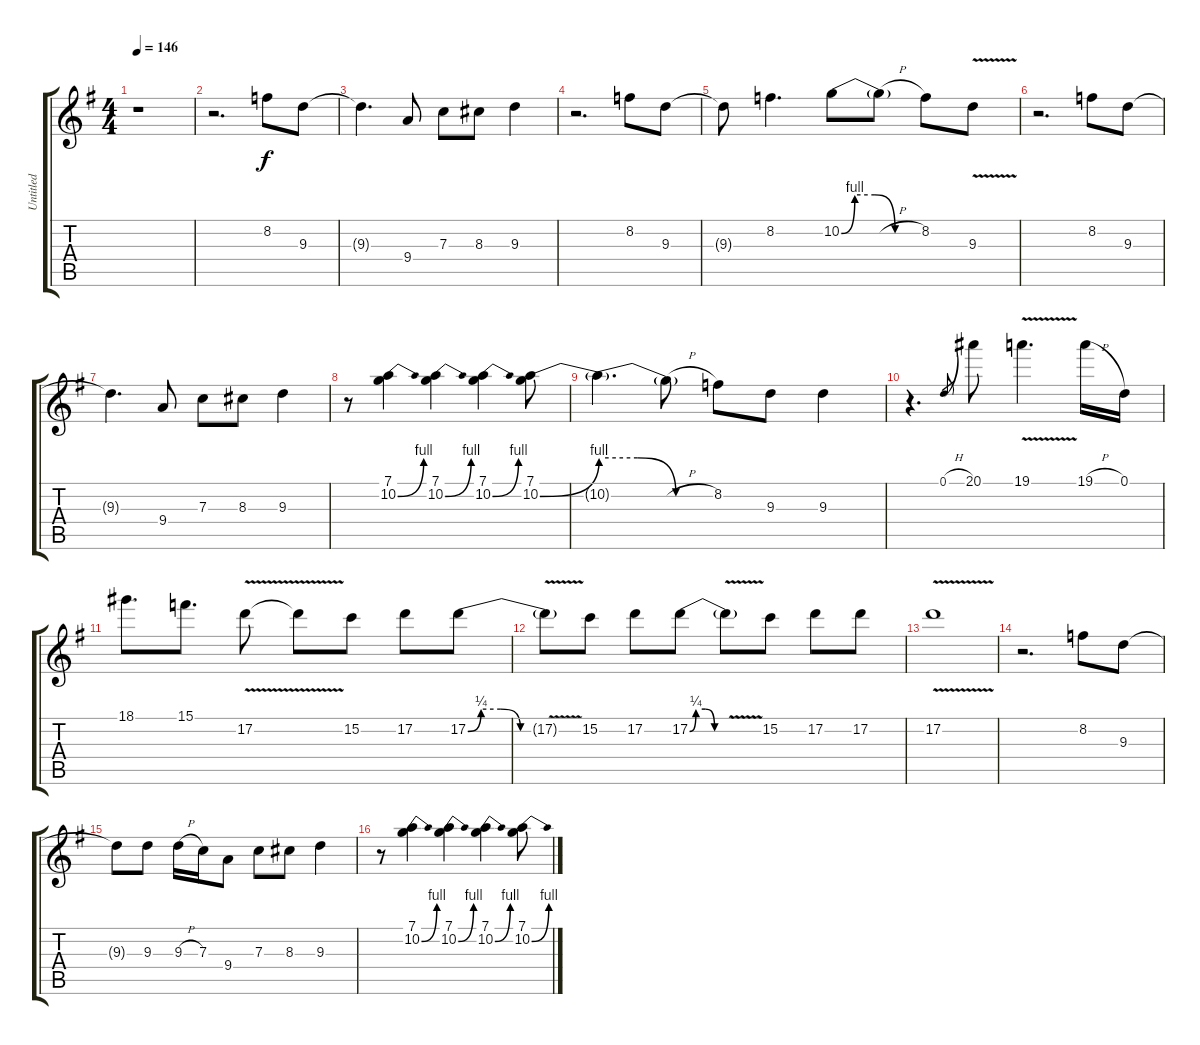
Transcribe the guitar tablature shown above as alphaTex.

\track ("Untitled" "Untitled") {instrument distortionguitar}
\staff {score tabs}
\tuning (D4 A3 F3 C3 G2 D2) {hide}
\ts (4 4)
\tempo 146
\clef g2
\ks g
r.1{dy f} |
r.2{d} 8.2.8 9.3.8 |
9.3{t}.4{d} 9.4.8 7.3.8 8.3.8 9.3.4 |
r.2{d} 8.2.8 9.3.8 |
9.3{t}.8 8.2.4{d} 10.2{be (custom 0 0 10 4 25 4 40 0 60 0)}.8 10.2{h t}.8 8.2.8 9.3{v}.8 |
r.2{d} 8.2.8 9.3.8 |
9.3{t}.4{d} 9.4.8 7.3.8 8.3.8 9.3.4 |
r.8 (7.1 10.2{be (bend 0 0 60 4)}).4 (7.1 10.2{be (bend 0 0 60 4)}).4 (7.1 10.2{be (bend 0 0 60 4)}).4 (7.1 10.2{be (bend 0 0 60 4)}).8 |
10.2{be (custom 0 4 20 4 40 0 60 0) t}.4{d} 10.2{h t}.8 8.2.8 9.3.8 9.3.4 |
r.4{d} 0.1{h}.8{gr} 20.1.8 19.1{v}.4{d} 19.1{h}.16 0.1.16 |
18.1.8{d} 15.1.8{d} 17.2{v}.8 17.2{v t}.8 15.2.8 17.2.8 17.2{be (custom 0 0 10 1 25 1 40 0 60 0)}.8 |
17.2{v t}.8 15.2.8 17.2.8 17.2{be (custom 0 0 10 1 25 1 40 0 60 0)}.8 17.2{v t}.8 15.2.8 17.2.8 17.2.8 |
17.2{v}.1 |
r.2{d} 8.2.8 9.3.8 |
9.3{t}.8 9.3.8 9.3{h}.16 7.3.16 9.4.8 7.3.8 8.3.8 9.3.4 |
r.8 (7.1 10.2{be (bend 0 0 60 4)}).4 (7.1 10.2{be (bend 0 0 60 4)}).4 (7.1 10.2{be (bend 0 0 60 4)}).4 (7.1 10.2{be (bend 0 0 60 4)}).8
